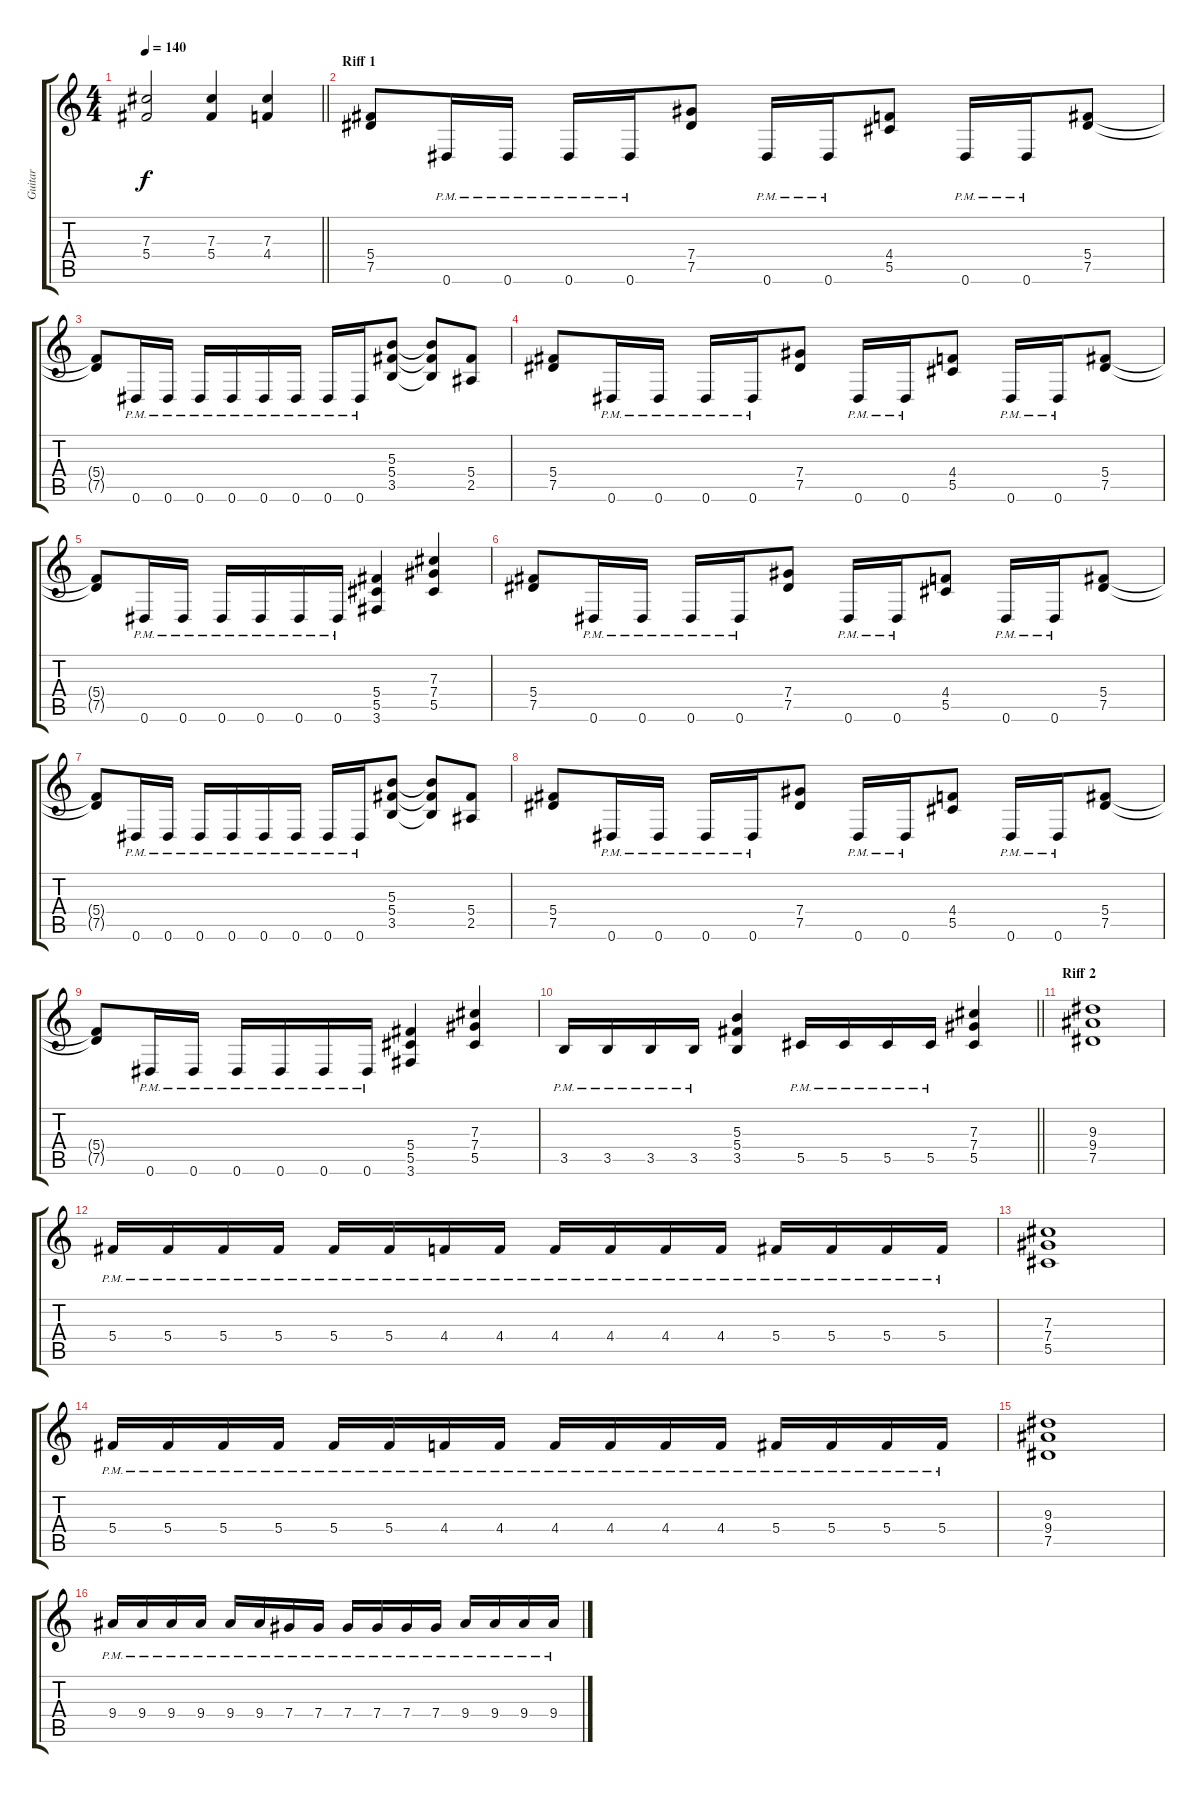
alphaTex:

\track ("Guitar" "Guitar") {instrument distortionguitar}
\staff {score tabs}
\tuning (Eb4 Bb3 Gb3 Db3 Ab2 Eb2) {hide}
\ts (4 4)
\tempo 140
\clef g2
\barLineRight lightlight
\ks c
(7.3{t} 5.4{t}).2{dy f} (7.3 5.4).4 (7.3 4.4).4 |
\section ("" "Riff 1")
(5.4 7.5).8 0.6{pm}.16 0.6{pm}.16 0.6{pm}.16 0.6{pm}.16 (7.4 7.5).8 0.6{pm}.16 0.6{pm}.16 (4.4 5.5).8 0.6{pm}.16 0.6{pm}.16 (5.4 7.5).8 |
(5.4{t} 7.5{t}).8 0.6{pm}.16 0.6{pm}.16 0.6{pm}.16 0.6{pm}.16 0.6{pm}.16 0.6{pm}.16 0.6{pm}.16 0.6{pm}.16 (5.3 5.4 3.5).8 (5.3{t} 5.4{t} 3.5{t}).8 (5.4 2.5).8 |
(5.4 7.5).8 0.6{pm}.16 0.6{pm}.16 0.6{pm}.16 0.6{pm}.16 (7.4 7.5).8 0.6{pm}.16 0.6{pm}.16 (4.4 5.5).8 0.6{pm}.16 0.6{pm}.16 (5.4 7.5).8 |
(5.4{t} 7.5{t}).8 0.6{pm}.16 0.6{pm}.16 0.6{pm}.16 0.6{pm}.16 0.6{pm}.16 0.6{pm}.16 (5.4 5.5 3.6).4 (7.3 7.4 5.5).4 |
(5.4 7.5).8 0.6{pm}.16 0.6{pm}.16 0.6{pm}.16 0.6{pm}.16 (7.4 7.5).8 0.6{pm}.16 0.6{pm}.16 (4.4 5.5).8 0.6{pm}.16 0.6{pm}.16 (5.4 7.5).8 |
(5.4{t} 7.5{t}).8 0.6{pm}.16 0.6{pm}.16 0.6{pm}.16 0.6{pm}.16 0.6{pm}.16 0.6{pm}.16 0.6{pm}.16 0.6{pm}.16 (5.3 5.4 3.5).8 (5.3{t} 5.4{t} 3.5{t}).8 (5.4 2.5).8 |
(5.4 7.5).8 0.6{pm}.16 0.6{pm}.16 0.6{pm}.16 0.6{pm}.16 (7.4 7.5).8 0.6{pm}.16 0.6{pm}.16 (4.4 5.5).8 0.6{pm}.16 0.6{pm}.16 (5.4 7.5).8 |
(5.4{t} 7.5{t}).8 0.6{pm}.16 0.6{pm}.16 0.6{pm}.16 0.6{pm}.16 0.6{pm}.16 0.6{pm}.16 (5.4 5.5 3.6).4 (7.3 7.4 5.5).4 |
\barLineRight lightlight
3.5{pm}.16 3.5{pm}.16 3.5{pm}.16 3.5{pm}.16 (5.3 5.4 3.5).4 5.5{pm}.16 5.5{pm}.16 5.5{pm}.16 5.5{pm}.16 (7.3 7.4 5.5).4 |
\section ("" "Riff 2")
(9.3 9.4 7.5).1 |
5.4{pm}.16 5.4{pm}.16 5.4{pm}.16 5.4{pm}.16 5.4{pm}.16 5.4{pm}.16 4.4{pm}.16 4.4{pm}.16 4.4{pm}.16 4.4{pm}.16 4.4{pm}.16 4.4{pm}.16 5.4{pm}.16 5.4{pm}.16 5.4{pm}.16 5.4{pm}.16 |
(7.3 7.4 5.5).1 |
5.4{pm}.16 5.4{pm}.16 5.4{pm}.16 5.4{pm}.16 5.4{pm}.16 5.4{pm}.16 4.4{pm}.16 4.4{pm}.16 4.4{pm}.16 4.4{pm}.16 4.4{pm}.16 4.4{pm}.16 5.4{pm}.16 5.4{pm}.16 5.4{pm}.16 5.4{pm}.16 |
(9.3 9.4 7.5).1 |
9.4{pm}.16 9.4{pm}.16 9.4{pm}.16 9.4{pm}.16 9.4{pm}.16 9.4{pm}.16 7.4{pm}.16 7.4{pm}.16 7.4{pm}.16 7.4{pm}.16 7.4{pm}.16 7.4{pm}.16 9.4{pm}.16 9.4{pm}.16 9.4{pm}.16 9.4{pm}.16
